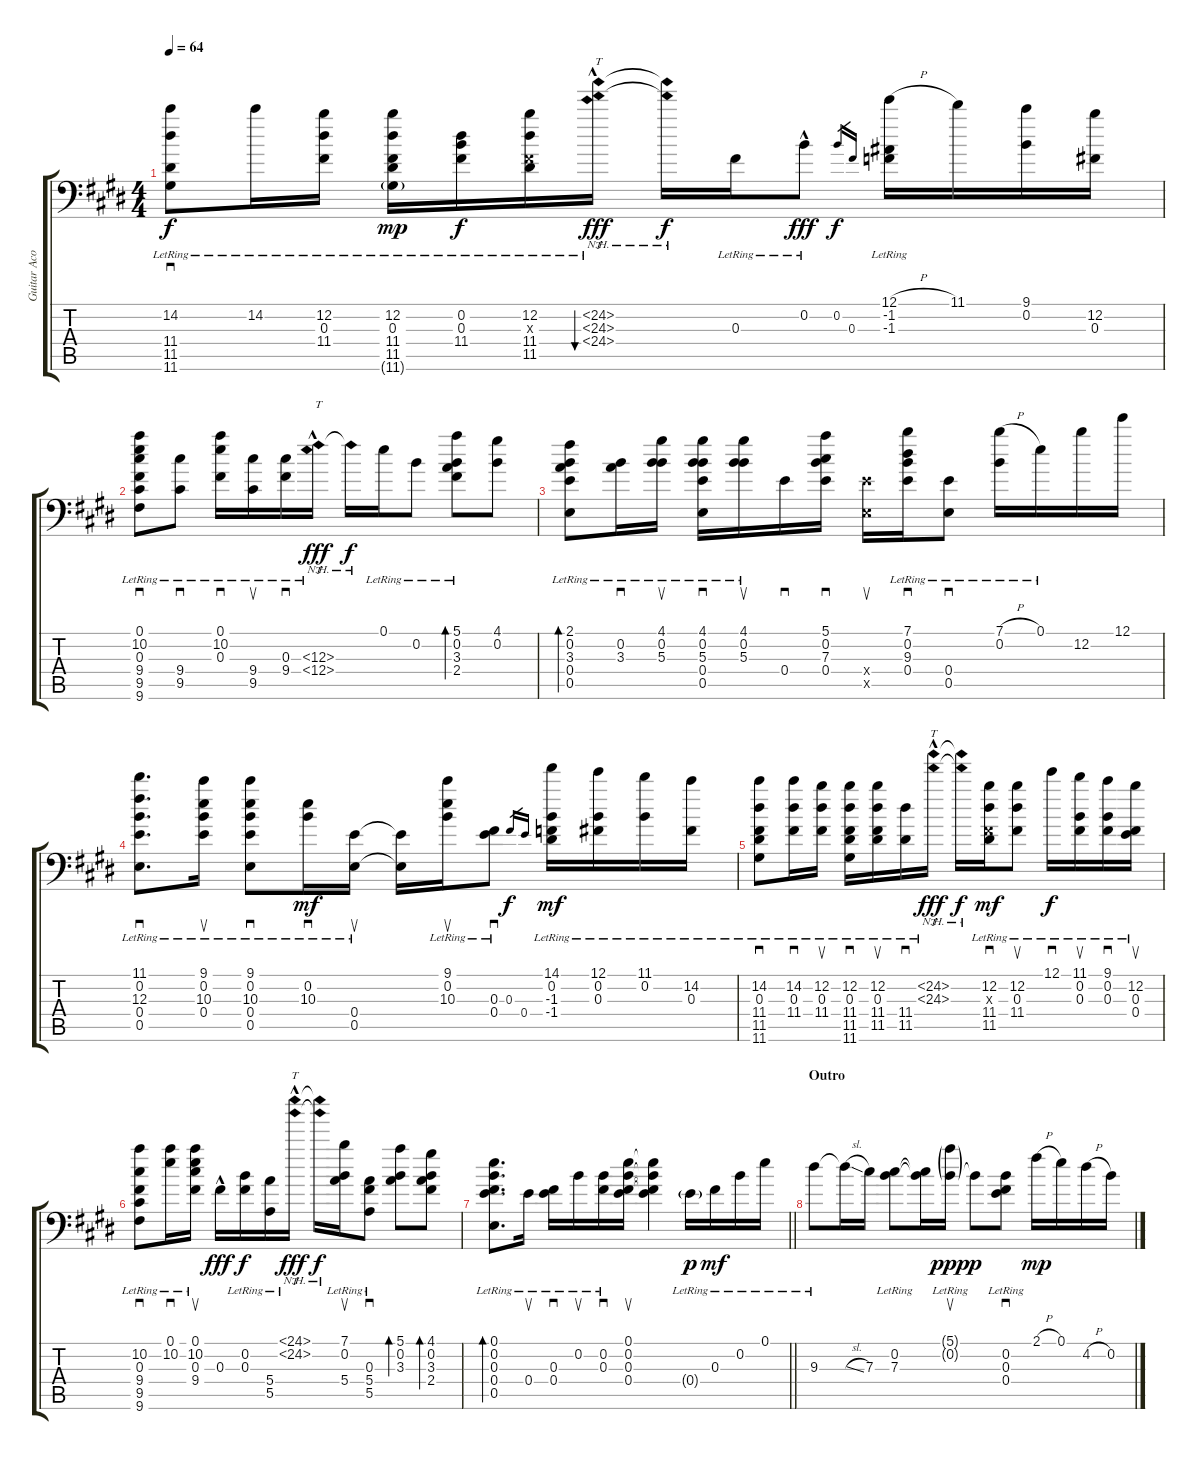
\track ("Guitar Acous." "Guitar Aco") {instrument acousticguitarsteel}
\staff {score tabs}
\tuning (E4 B3 Gb3 E3 E2 A1) {hide}
\ts (4 4)
\tempo 64
\clef f4
\ks c#minor
(14.2{lr} 11.4{lr} 11.5{lr} 11.6{lr}).8{sd dy f} 14.2{lr}.16 (12.2{lr} 0.3{lr} 11.4{lr}).16 (12.2{lr} 0.3{lr} 11.4{lr} 11.5{lr} 11.6{g lr}).16{dy mp} (0.2{lr} 0.3{lr} 11.4{lr}).16{dy f} (12.2{lr} 0.3{x} 11.4{lr} 11.5{lr}).16 (24.2{nh hac lr} 24.3{nh hac lr} 24.4{nh hac lr}).16{tt bu 30 dy fff} (24.2{nh t} 24.3{nh t}).16{dy f} 0.3{lr}.16 0.2{hac lr}.8{dy fff} 0.2.16{gr dy f} 0.3.16{gr} (12.1{h lr} -1.2 -1.3).16 11.1.16 (9.1 0.2).16 (12.2 0.3).16 |
\ks e
(0.1{lr} 10.2{lr} 0.3{lr} 9.4{lr} 9.5{lr} 9.6{lr}).8{sd} (9.4{lr} 9.5{lr}).8{sd} (0.1{lr} 10.2{lr} 0.3{lr}).16{sd} (9.4{lr} 9.5{lr}).16{su} (0.3{lr} 9.4{lr}).16{sd} (12.3{nh hac lr} 12.4{nh hac lr}).16{tt dy fff} 12.3{nh t}.16{dy f} 0.1{lr}.16 0.2{lr}.8 (5.1{lr} 0.2{lr} 3.3{lr} 2.4{lr}).8{bd 30} (4.1 0.2).8 |
\ks c#minor
(2.1{lr} 0.2{lr} 3.3{lr} 0.4{lr} 0.5{lr}).8{bd 30} (0.2{lr} 3.3{lr}).16{sd} (4.1{lr} 0.2{lr} 5.3{lr}).16{su} (4.1{lr} 0.2{lr} 5.3{lr} 0.4{lr} 0.5{lr}).16{sd} (4.1{lr} 0.2{lr} 5.3{lr}).16{su} 0.4.16{sd} (5.1 0.2 7.3 0.4).16{sd} (0.4{x} 0.5{x}).16{su} (7.1{lr} 0.2{lr} 9.3{lr} 0.4{lr}).16{sd} (0.4{lr} 0.5{lr}).8{sd} (7.1{h lr} 0.2{lr}).16 0.1{lr}.16 12.2.16 12.1.16 |
\ks e
(11.1{lr} 0.2{lr} 12.3{lr} 0.4{lr} 0.5{lr}).8{d sd} (9.1{lr} 0.2{lr} 10.3{lr} 0.4{lr}).16{su} (9.1{lr} 0.2{lr} 10.3{lr} 0.4{lr} 0.5{lr}).8{sd} (0.2{lr} 10.3{lr}).16{sd dy mf} (0.4{lr} 0.5{lr}).16{su} (0.4{t} 0.5{t}).16 (9.1{lr} 0.2{lr} 10.3{lr}).16{su} (0.3{lr} 0.4{lr}).8{sd} 0.3.16{gr dy f} 0.4.16{gr} (14.1{lr} 0.2{lr} -1.3 -1.4).16{dy mf} (12.1{lr} 0.2{lr} 0.3{lr}).16 (11.1{lr} 0.2{lr}).16 (14.2{lr} 0.3{lr}).16 |
\ks c#minor
(14.2{lr} 0.3{lr} 11.4{lr} 11.5{lr} 11.6{lr}).8{sd} (14.2{lr} 0.3{lr} 11.4{lr}).16{sd} (12.2{lr} 0.3{lr} 11.4{lr}).16{su} (12.2{lr} 0.3{lr} 11.4{lr} 11.5{lr} 11.6{lr}).16{sd} (12.2{lr} 0.3{lr} 11.4{lr} 11.5{lr}).16{su} (11.4{lr} 11.5{lr}).16{sd} (24.2{nh hac lr} 24.3{nh hac lr}).16{tt dy fff} (24.2{nh t} 24.3{nh t}).16{dy f} (12.2{lr} 0.3{x} 11.4{lr} 11.5{lr}).16{sd dy mf} (12.2{lr} 0.3{lr} 11.4{lr}).8{su} 12.1{lr}.16{sd dy f} (11.1{lr} 0.2{lr} 0.3{lr}).16{su} (9.1{lr} 0.2{lr} 0.3{lr}).16{sd} (12.2{lr} 0.3{lr} 0.4{lr}).16{su} |
\ks e
(10.2{lr} 0.3{lr} 9.4{lr} 9.5{lr} 9.6{lr}).8{sd} (0.1{lr} 10.2{lr}).16{sd} (0.1{lr} 10.2{lr} 0.3{lr} 9.4{lr}).16{su} 0.3{hac}.16{dy fff} (0.2{lr} 0.3{lr}).16{dy f} (5.4{lr} 5.5{lr}).16 (24.1{nh hac lr} 24.2{nh hac lr}).16{tt dy fff} (24.1{nh t} 24.2{nh t}).16{dy f} (7.1{lr} 0.2{lr} 5.4{lr}).16{su} (0.3{lr} 5.4{lr} 5.5{lr}).8{sd} (5.1 0.2 3.3).8{bd 30} (4.1 0.2 3.3 2.4).8{bd 30} |
\barLineRight lightlight
\ks c#minor
(0.1{lr} 0.2{lr} 0.3{lr} 0.4{lr} 0.5{lr}).8{d bd 30} 0.4{lr}.16{su} (0.3{lr} 0.4{lr}).16{sd} 0.2{lr}.16{su} (0.2{lr} 0.3{lr}).16{sd} (0.1 0.2 0.3 0.4).16{su} (0.1{t} 0.2{t} 0.3{t} 0.4{t}).4 0.4{g lr}.16{dy p} 0.3{lr}.16{dy mf} 0.2{lr}.16 0.1{lr}.16 |
\section ("" "Outro")
9.3{lr}.8 9.3{sl t}.16 7.3.16 (0.2{lr} 7.3{lr}).8 (0.2{t} 7.3{t}).16 (5.1{g lr} 0.2{g lr}).16{su dy ppp} 0.2{t}.8{dy p} (0.2{lr} 0.3{lr} 0.4{lr}).8{sd} 2.1{h}.16{dy mp} 0.1.16 4.2{h}.16 0.2.16
